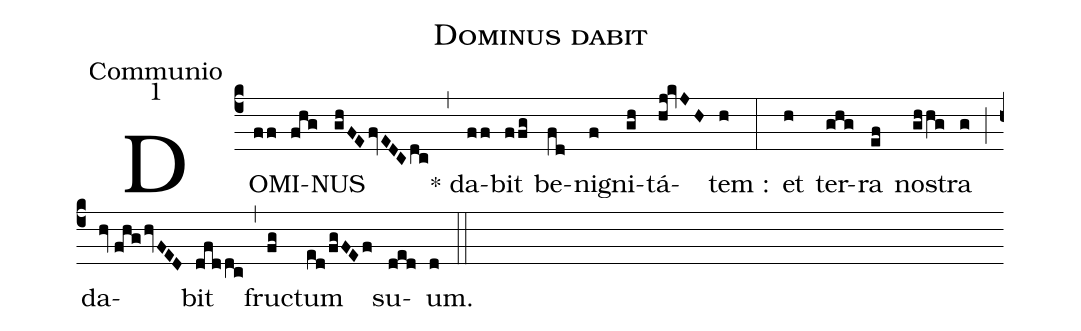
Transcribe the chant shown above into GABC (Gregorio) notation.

name:Dominus dabit;
office-part:Communio;
mode:1;
%%
(c4) DO(ff)MI(fhg)NUS(ghFEfvEDCdc) (,) * da(ff)bit(ffg) be(fd)ni(f)gni(gh)tá(hj!kvJH)tem :(h) (:) et(h) ter(ghg)ra(ef) no(ghhg)stra(g) (;) da(hv//fhghvFED)bit(dfddc) (,) fru(fg)ctum(ed/fgFEf) su(ded)um.(d) (::)
